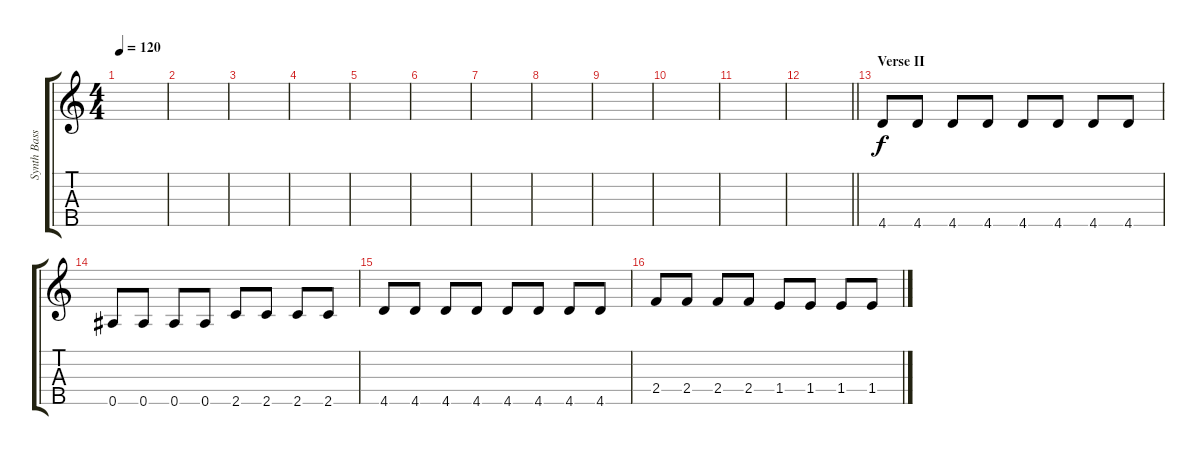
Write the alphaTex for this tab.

\track ("Synth Bass" "Synth Bass") {instrument synthbass2}
\staff {score tabs}
\tuning (Gb4 Db4 Ab3 Eb3 Bb2) {hide}
\ts (4 4)
\tempo 120
\clef g2
\ks c
|
|
|
|
|
|
|
|
|
|
|
\barLineRight lightlight
|
\section ("" "Verse II")
4.5.8 4.5.8 4.5.8 4.5.8 4.5.8 4.5.8 4.5.8 4.5.8 |
0.5.8 0.5.8 0.5.8 0.5.8 2.5.8 2.5.8 2.5.8 2.5.8 |
4.5.8 4.5.8 4.5.8 4.5.8 4.5.8 4.5.8 4.5.8 4.5.8 |
2.4.8 2.4.8 2.4.8 2.4.8 1.4.8 1.4.8 1.4.8 1.4.8
